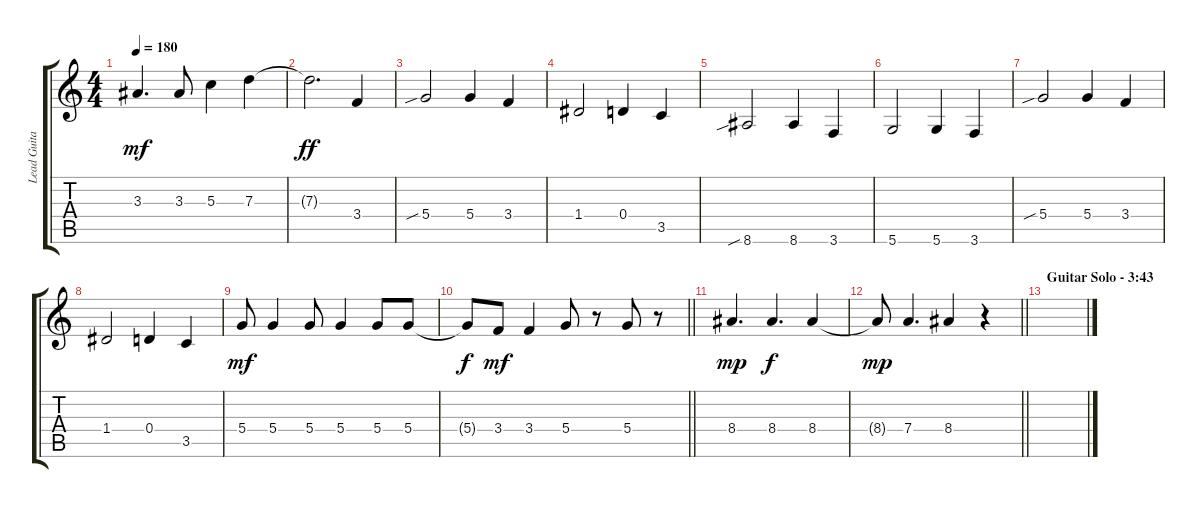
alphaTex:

\track ("Lead Guitar 2" "Lead Guita") {instrument distortionguitar}
\staff {score tabs}
\tuning (E4 B3 G3 D3 A2 D2) {hide}
\ts (4 4)
\tempo 180
\clef g2
\ks c
3.3.4{d dy mf} 3.3.8 5.3.4 7.3.4 |
7.3{t}.2{d dy ff} 3.4.4 |
5.4{sib}.2 5.4.4 3.4.4 |
1.4.2 0.4.4 3.5.4 |
8.6{sib}.2 8.6.4 3.6.4 |
5.6.2 5.6.4 3.6.4 |
5.4{sib}.2 5.4.4 3.4.4 |
1.4.2 0.4.4 3.5.4 |
5.4.8{dy mf} 5.4.4 5.4.8 5.4.4 5.4.8 5.4.8 |
\barLineRight lightlight
5.4{t}.8{dy f} 3.4.8{dy mf} 3.4.4 5.4.8 r.8 5.4.8 r.8 |
8.4.4{d dy mp} 8.4.4{d dy f} 8.4.4 |
\barLineRight lightlight
8.4{t}.8{dy mp} 7.4.4{d} 8.4.4 r.4 |
\section ("" "Guitar Solo - 3:43")
